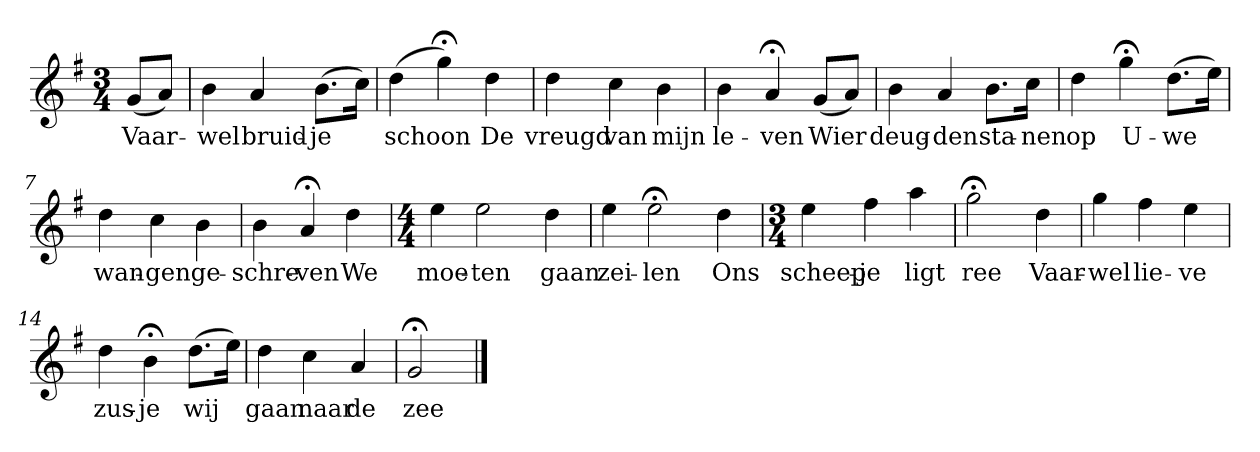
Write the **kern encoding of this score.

**kern	**text
*part1	*part1
*staff1	*staff1
*k[f#]	*
*G:	*
*M3/4	*
*MM120	*
=	=
(8gL	Vaar-
8aJ)	.
=1	=1
4b	-wel
4a	bruid-
(8.bL	-je
16ccJk)	.
=2	=2
(4dd	schoon
4gg;<)	.
4dd	De
=3	=3
4dd	vreugd
4cc	van
4b	mijn
=4	=4
4b	le-
4a;<	-ven
(8gL	Wier
8aJ)	.
=5	=5
4b	deug-
4a	-den
8.bL	sta-
16ccJk	-nen
=6	=6
4dd	op
4gg;<	U-
(8.ddL	we
16eeJk)	.
=7	=7
4dd	wan-
4cc	-gen
4b	ge-
=8	=8
4b	-schre-
4a;<	-ven
4dd	We
=9	=9
*M4/4	*
4ee	moe-
2ee	-ten
4dd	gaan
=10	=10
4ee	zei-
2ee;<	-len
4dd	Ons
=11	=11
*M3/4	*
4ee	scheep-
4ff#	-je
4aa	ligt
=12	=12
2gg;<	ree
4dd	Vaar-
=13	=13
4gg	-wel
4ff#	lie-
4ee	-ve
=14	=14
4dd	zus-
4b;<	-je
(8.ddL	wij
16eeJk)	.
=15	=15
4dd	gaan
4cc	naar
4a	de
=16	=16
2g;<	zee
==	==
*-	*-
